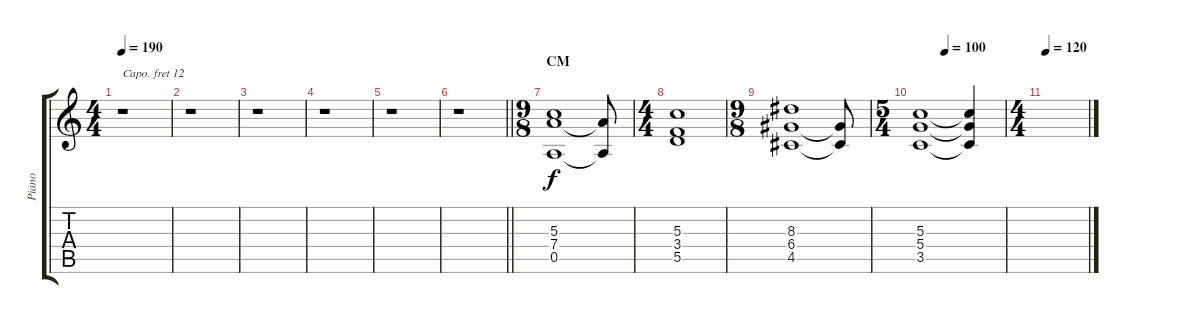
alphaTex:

\track ("Piano" "Piano") {instrument electricgrandpiano}
\staff {score tabs}
\capo 12
\tuning (E4 B3 G3 D3 A2 E2) {hide}
\ts (4 4)
\tempo 190
\clef g2
\ks c
r.1{dy f} |
r.1 |
r.1 |
r.1 |
r.1 |
\barLineRight lightlight
r.1{instrument pad2warm} |
\ts (9 8)
\section ("" "CM")
(5.3 7.4 0.5).1 (7.4{t} 0.5{t}).8 |
\ts (4 4)
(5.3 3.4 5.5).1 |
\ts (9 8)
(8.3 6.4 4.5).1 (6.4{t} 4.5{t}).8 |
\ts (5 4)
\tempo (100 0.3)
(5.3 5.4 3.5).1 (5.3{t} 5.4{t} 3.5{t}).4 |
\ts (4 4)
\tempo 120
